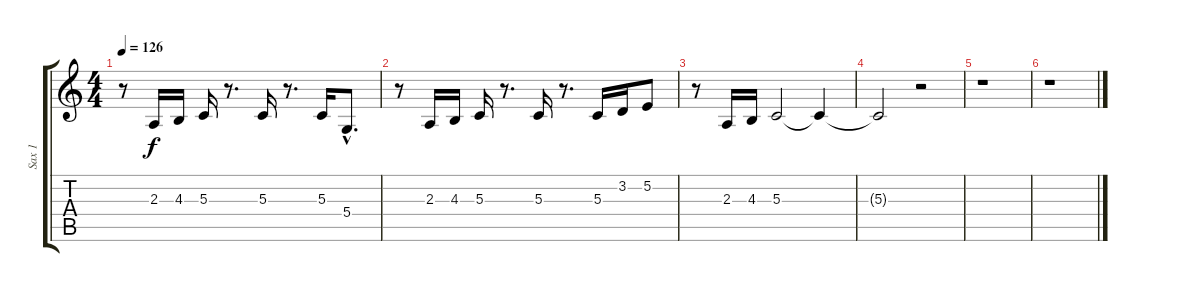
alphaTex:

\track ("Sax 1" "Sax 1") {instrument altosax}
\staff {score tabs}
\tuning (E4 B3 G3 D3 A2 E2) {hide}
\ts (4 4)
\tempo 126
\clef g2
\ks c
r.8{dy f} 2.3.16 4.3.16 5.3.16 r.8{d} 5.3.16 r.8{d} 5.3.16 5.4{hac}.8{d} |
r.8 2.3.16 4.3.16 5.3.16 r.8{d} 5.3.16 r.8{d} 5.3.16 3.2.16 5.2.8 |
r.8 2.3.16 4.3.16 5.3.2 5.3{t}.4 |
5.3{t}.2 r.2 |
r.1 |
r.1
